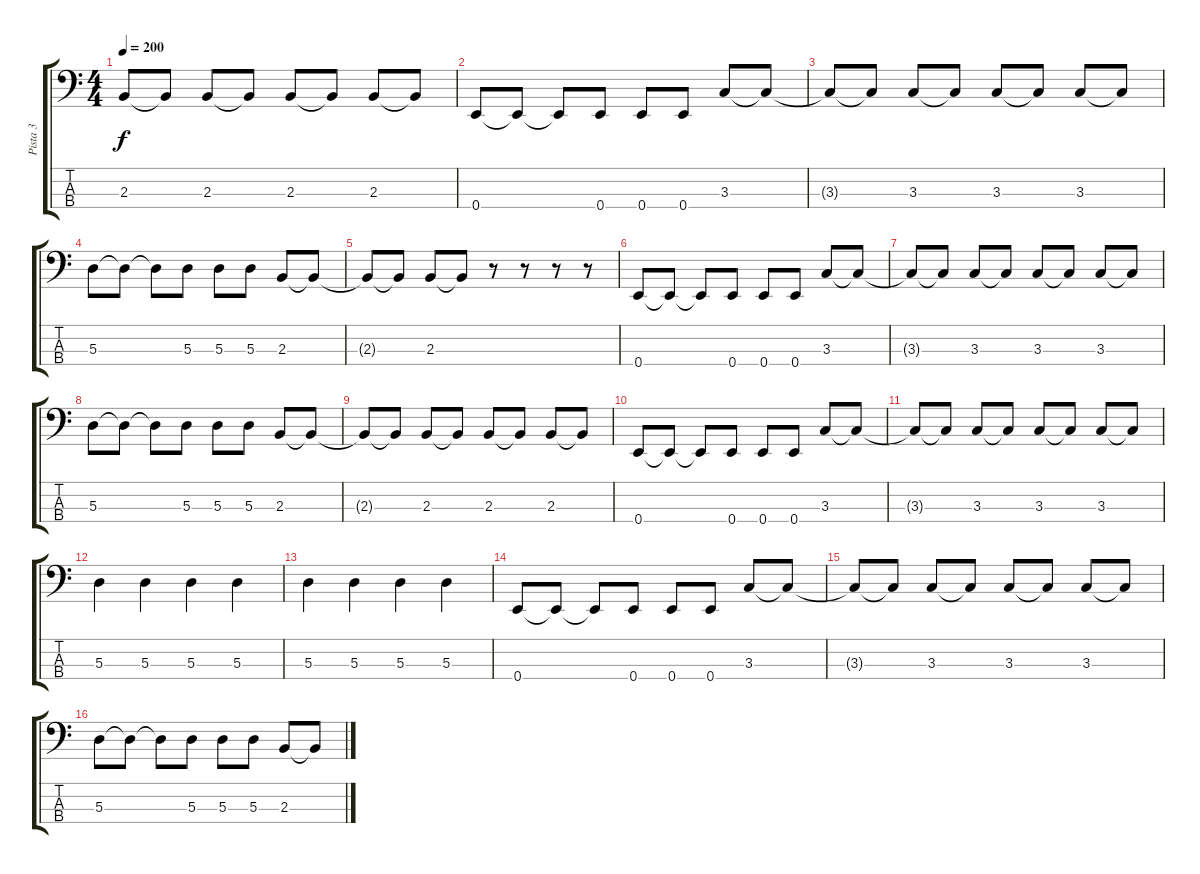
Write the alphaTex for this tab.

\track ("Pista 3" "Pista 3") {instrument electricbassfinger}
\staff {score tabs}
\tuning (G2 D2 A1 E1) {hide}
\ts (4 4)
\tempo 200
\clef f4
\ks c
2.3{t}.8{dy f} 2.3{t}.8 2.3.8 2.3{t}.8 2.3.8 2.3{t}.8 2.3.8 2.3{t}.8 |
0.4.8 0.4{t}.8 0.4{t}.8 0.4.8 0.4.8 0.4.8 3.3.8 3.3{t}.8 |
3.3{t}.8 3.3{t}.8 3.3.8 3.3{t}.8 3.3.8 3.3{t}.8 3.3.8 3.3{t}.8 |
5.3.8 5.3{t}.8 5.3{t}.8 5.3.8 5.3.8 5.3.8 2.3.8 2.3{t}.8 |
2.3{t}.8 2.3{t}.8 2.3.8 2.3{t}.8 r.8 r.8 r.8 r.8 |
0.4.8 0.4{t}.8 0.4{t}.8 0.4.8 0.4.8 0.4.8 3.3.8 3.3{t}.8 |
3.3{t}.8 3.3{t}.8 3.3.8 3.3{t}.8 3.3.8 3.3{t}.8 3.3.8 3.3{t}.8 |
5.3.8 5.3{t}.8 5.3{t}.8 5.3.8 5.3.8 5.3.8 2.3.8 2.3{t}.8 |
2.3{t}.8 2.3{t}.8 2.3.8 2.3{t}.8 2.3.8 2.3{t}.8 2.3.8 2.3{t}.8 |
0.4.8 0.4{t}.8 0.4{t}.8 0.4.8 0.4.8 0.4.8 3.3.8 3.3{t}.8 |
3.3{t}.8 3.3{t}.8 3.3.8 3.3{t}.8 3.3.8 3.3{t}.8 3.3.8 3.3{t}.8 |
5.3.4 5.3.4 5.3.4 5.3.4 |
5.3.4 5.3.4 5.3.4 5.3.4 |
0.4.8 0.4{t}.8 0.4{t}.8 0.4.8 0.4.8 0.4.8 3.3.8 3.3{t}.8 |
3.3{t}.8 3.3{t}.8 3.3.8 3.3{t}.8 3.3.8 3.3{t}.8 3.3.8 3.3{t}.8 |
5.3.8 5.3{t}.8 5.3{t}.8 5.3.8 5.3.8 5.3.8 2.3.8 2.3{t}.8
